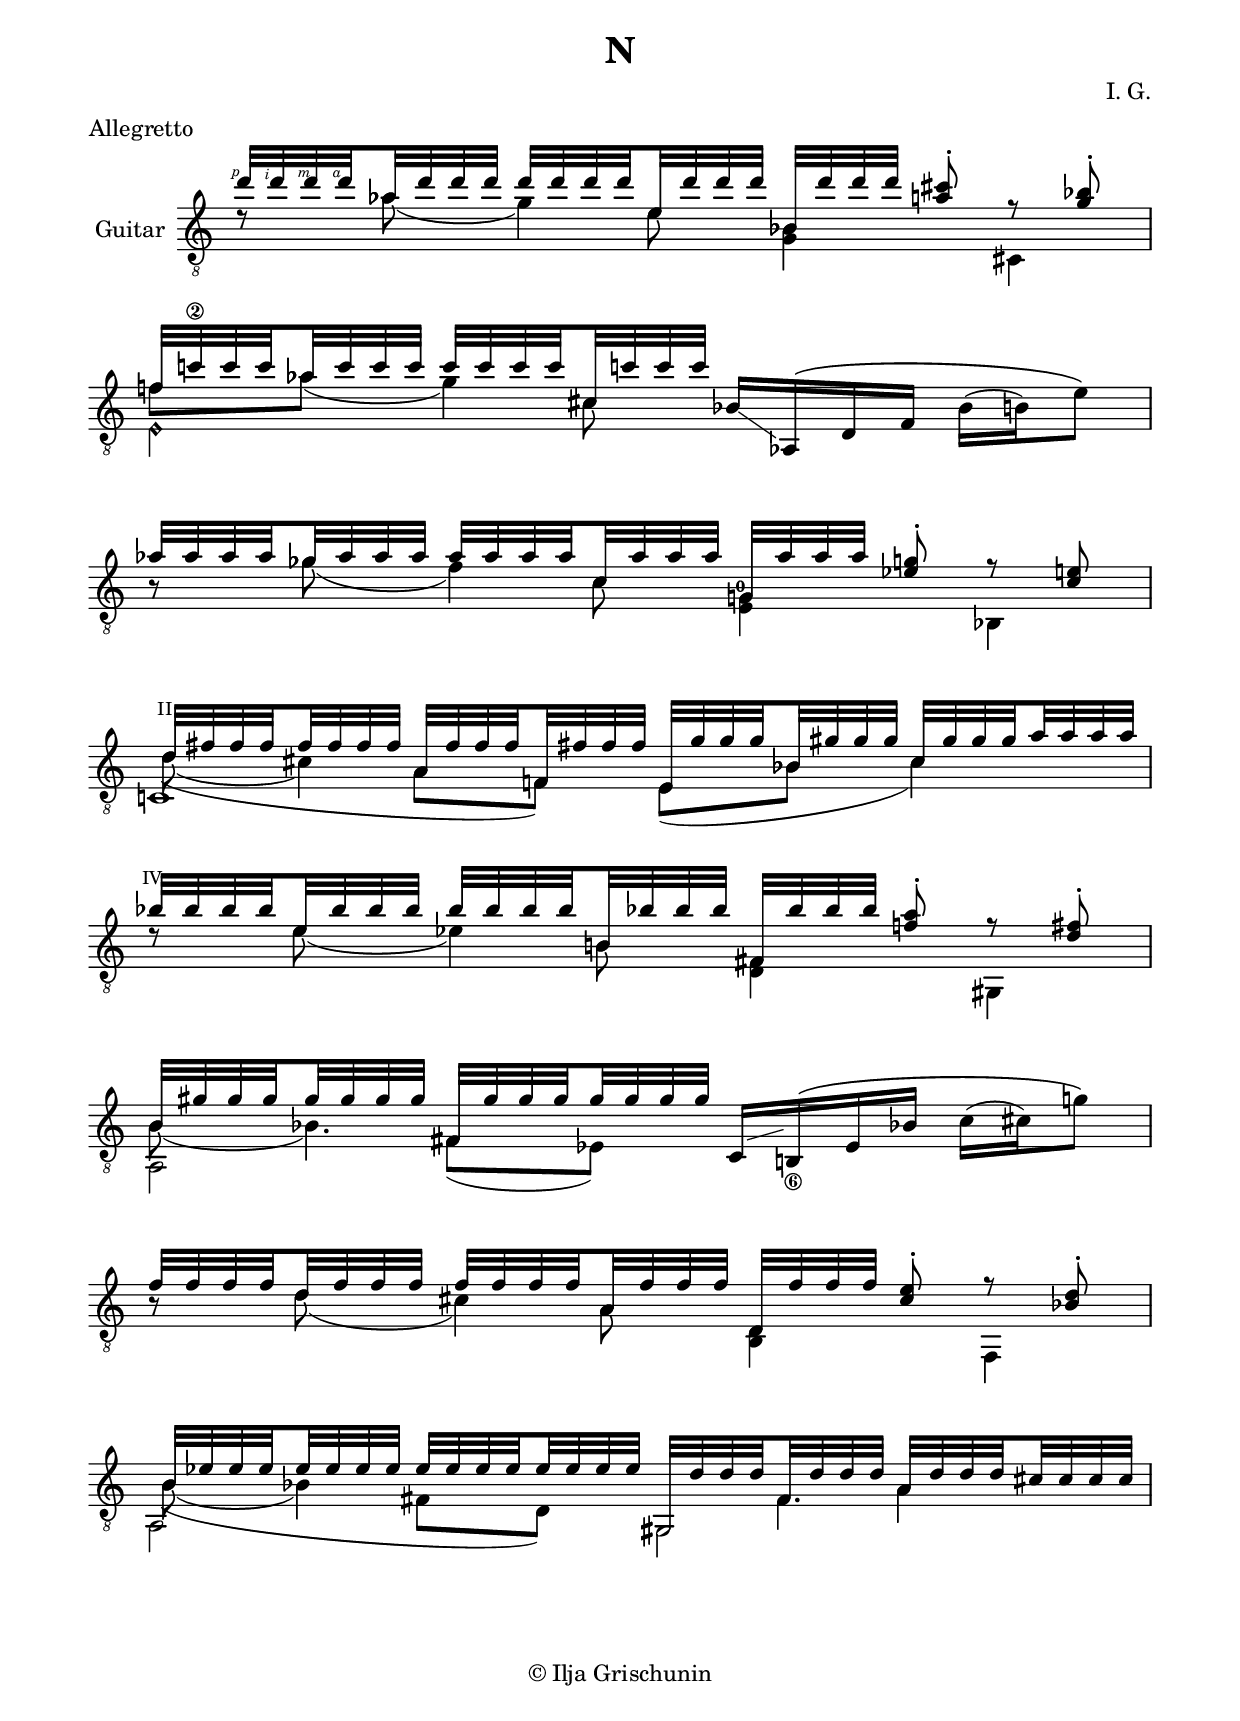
\version "2.19.15"

\language "deutsch"

\header {
  title = "N"
  meter = "Allegretto"
  composer = "I. G."
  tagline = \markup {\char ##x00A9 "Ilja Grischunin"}
}

\paper {
  #(set-paper-size "a4")
  top-markup-spacing.basic-distance = 5
  markup-system-spacing.basic-distance = 15
  top-system-spacing.basic-distance = 20
  system-system-spacing.basic-distance = 20
  score-system-spacing.basic-distance = 20
  last-bottom-spacing.basic-distance = 25

  %two-sided = ##t
  %inner-margin = 25
  %outer-margin = 15
  left-margin = 15
  right-margin = 15
}

\layout {
  \context {
    \Voice
    \override Glissando.thickness = #1.5
    \override Glissando.gap = #0.1
  }
  \context {
    \Score
    \remove "Bar_number_engraver"
  }
}
%%%%%%%%%%%%%%%%%%%%%%%%%%%%%%%%%%%%%%
#(define RH rightHandFinger)

xLV = #(define-music-function (parser location further) (number?) #{
  \once \override LaissezVibrerTie.X-extent = #'(0 . 0)
  \once \override LaissezVibrerTie.details.note-head-gap = #(/
                                                             further -2)
  \once \override LaissezVibrerTie.extra-offset = #(cons (/
                                                          further 2) 0)
         #})

stringNumberSpanner =
#(define-music-function (parser location StringNumber) (string?)
   #{
     \override TextSpanner.font-size = #-5
     \override TextSpanner.dash-fraction = #0.3
     \override TextSpanner.dash-period = #1.5
     \override TextSpanner.bound-details.right.arrow = ##t
     \override TextSpanner.arrow-width = #0.2
     \override TextSpanner.arrow-length = #0.7
     \override TextSpanner.bound-details.left.stencil-align-dir-y = #CENTER
     \override TextSpanner.bound-details.left.text = \markup { \circle \number #StringNumber }
   #})

stringNumSpan =
#(define-music-function (parser location StringNumber) (string?)
   #{
     \override TextSpanner.font-size = #-5
     \override TextSpanner.dash-fraction = #0.3
     \override TextSpanner.dash-period = #1.5
     %\override TextSpanner.bound-details.right.arrow = ##t
     %\override TextSpanner.arrow-width = #0.2
     %\override TextSpanner.arrow-length = #0.7
     \override TextSpanner.bound-details.left.stencil-align-dir-y = #CENTER
     \override TextSpanner.bound-details.left.text = \markup { \circle \number #StringNumber }
   #})

%%%%%%%%%%%%%%%%%%%%%%%%%%%%%%%%%%%%%%

global = {
  %\key d \major
  \time 4/4
  \override Staff.TimeSignature.stencil = ##f
}

ossia = \relative {
  \set Staff.fontSize = #-3
  \override Staff.StaffSymbol.staff-space = #(magstep -3)
  \override Staff.StaffSymbol.thickness = #(magstep -3)
  \global
  d''2~ d8 cis-. r   b-. c!2 r as~ as8 g-. r e fis2 r
  b~    b8   a-. r fis-. as2 r f~   f8 e-. r d  es2 r
  %a8 c-. r es h2~ h8
}

classicalGuitar = \relative {
  \global
  <<
    {
      \set subdivideBeams = ##t
      \set baseMoment = #(ly:make-moment 1/8)
      \set beatStructure = #'(2 2 2 2)
      \override StrokeFinger.extra-offset = #'(-2.3 . 0.8)
      d''32\RH #1 d\RH #2 d\RH #3 d\RH #4 as d d d d d d d e, d' d d
      b, d' d d <a cis>8-.\noBeam r <g b>-.
    }
    \\
    {
      d8\rest as'( g4) <g, b>4 cis,
    }
    \\
    {
      \voiceTwo
      s4. e'8 s2
    }
  >>
  <<
    {
      f!32 c'!\2 c c as c c c c c c c cis, c'! c c
    }
    \\
    {
      f,8 as( g4)
    }
    \\
    {
      \voiceTwo
      s4. cis,8
    }
    \\
    {
      \voiceTwo
      e,4\harmonic s
    }
  >>
  b'16-\markup {
    \postscript #"1.2 2.2 moveto 3.6 -2.5 rlineto stroke"
  } as,\( d f b( h) e8\)
  <<
    {
      \set subdivideBeams = ##t
      \set baseMoment = #(ly:make-moment 1/8)
      \set beatStructure = #'(2 2 2 2)
      as32 as as as ges as as as as as as as c, as' as as
      g, as' as as <es g>8-.\noBeam r <c e>
    }
    \\
    {
      h8\rest ges'( f4)
      \once\override Fingering.extra-offset = #'(-0.5 . -3)
      <e, g!-0>4 b
    }
    \\
    {
      \voiceTwo
      s4. c'8 s2
    }
  >>
  <<
    {
      \override TextScript.font-size = -2
      \once\override TextScript.extra-offset = #'(-0.5 . -1.5)
      d32^"II" fis fis fis fis fis fis fis
      a, fis' fis fis f,! fis'! fis fis
      e, g' g g b, gis' gis gis cis, gis' gis gis a a a a
    }
    \\
    {
      d,8( cis4) s8
    }
    \\
    {
      \voiceTwo
      \hideNotes
      \shape #'((0.8 . 0.3) (0 . 0) (0 . 0) (0 . 0)) Slur
      d4(\unHideNotes a8 f) e( b' cis4)
    }
    \\
    {
      \voiceTwo
      c,!1
    }
  >>
  <<
    {
      \once\override TextScript.extra-offset = #'(-0.7 . -1.5)
      b''32^"IV" b b b e, b' b b b b b b h,! b'! b b
      fis, b' b b <f! a>8-.\noBeam r <d fis>-.
    }
    \\
    {
      d8\rest e( es4) <d, fis> gis,
    }
    \\
    {
      \voiceTwo
      s4. h'8 s2
    }
  >>
  <<
    {
      h32 gis' gis gis gis gis gis gis fis, gis' gis gis gis gis gis gis
    }
    \\
    {
      h,8( b4.)
    }
    \\
    {
      \voiceTwo
      s4 fis8( es)
    }
    \\
    {
      \voiceTwo
      a,2
    }
  >>
  c16-\markup {
    \postscript #"1.7 1.2 moveto 3.5 1 rlineto stroke"
  } h!_\6\( es b'! c( cis) g'8\)
  \break
  <<
    {
      \set subdivideBeams = ##t
      \set baseMoment = #(ly:make-moment 1/8)
      \set beatStructure = #'(2 2 2 2)
      f32 f f f d f f f f f f f a, f' f f
      d, f' f f <cis e>8-.\noBeam r <b d>-.
    }
    \\
    {
      h8\rest d( cis4) <h, d> f
    }
    \\
    {
      \voiceTwo
      s4. a'8 s2
    }
  >>
  \mergeDifferentlyHeadedOn
  \mergeDifferentlyDottedOn
  <<
    {
      h32 es es es es es es es es es es es es es es es
      gis,, d'' d d fis, d' d d a d d d cis cis cis cis
    }
    \\
    {
      h8( b4) s8 s4 a
    }
    \\
    {
      \voiceTwo
      \hideNotes
      \shape #'((0.8 . 0.5) (0 . 0) (0 . 0) (0 . 0)) Slur
      h4(\unHideNotes fis8 d) s8 fis4.
    }
    \\
    {
      \voiceTwo
      a,2 gis
    }
  >>
}

%%%%%%%%%%%%%%%%%%%%%%%%%%%%%%%%%%%%%%
\score {
  \new StaffGroup<<

    %\new Staff \ossia

    \new Staff \with {
      instrumentName = "Guitar"
    }
    {
      \clef "treble_8" \classicalGuitar
    }

  >>
}
